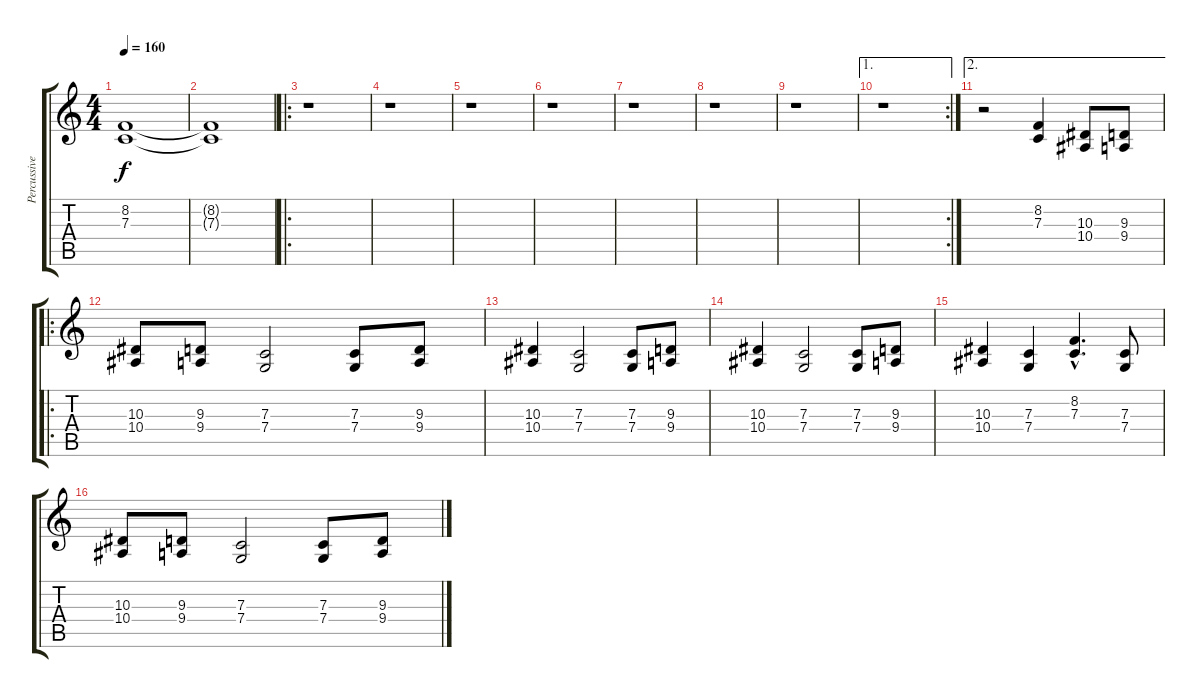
\track ("Percussive Organ" "Percussive") {instrument percussiveorgan}
\staff {score tabs}
\tuning (D4 A3 F3 C3 G2 D2) {hide}
\ts (4 4)
\tempo 160
\clef g2
\ks c
(8.2{t} 7.3{t}).1{dy f volume 0} |
(8.2{t} 7.3{t}).1 |
\ro
r.1 |
r.1 |
r.1 |
r.1 |
r.1 |
r.1 |
r.1 |
\ae 1
\rc 2
r.1 |
\ae 2
r.2 (8.2 7.3).4{volume 10} (10.3 10.4).8 (9.3 9.4).8 |
\ro
(10.3 10.4).8{volume 13} (9.3 9.4).8 (7.3 7.4).2 (7.3 7.4).8 (9.3 9.4).8 |
(10.3 10.4).4 (7.3 7.4).2 (7.3 7.4).8 (9.3 9.4).8 |
(10.3 10.4).4 (7.3 7.4).2 (7.3 7.4).8 (9.3 9.4).8 |
(10.3 10.4).4 (7.3 7.4).4 (8.2{hac} 7.3{hac}).4{d} (7.3 7.4).8 |
(10.3 10.4).8 (9.3 9.4).8 (7.3 7.4).2 (7.3 7.4).8 (9.3 9.4).8
